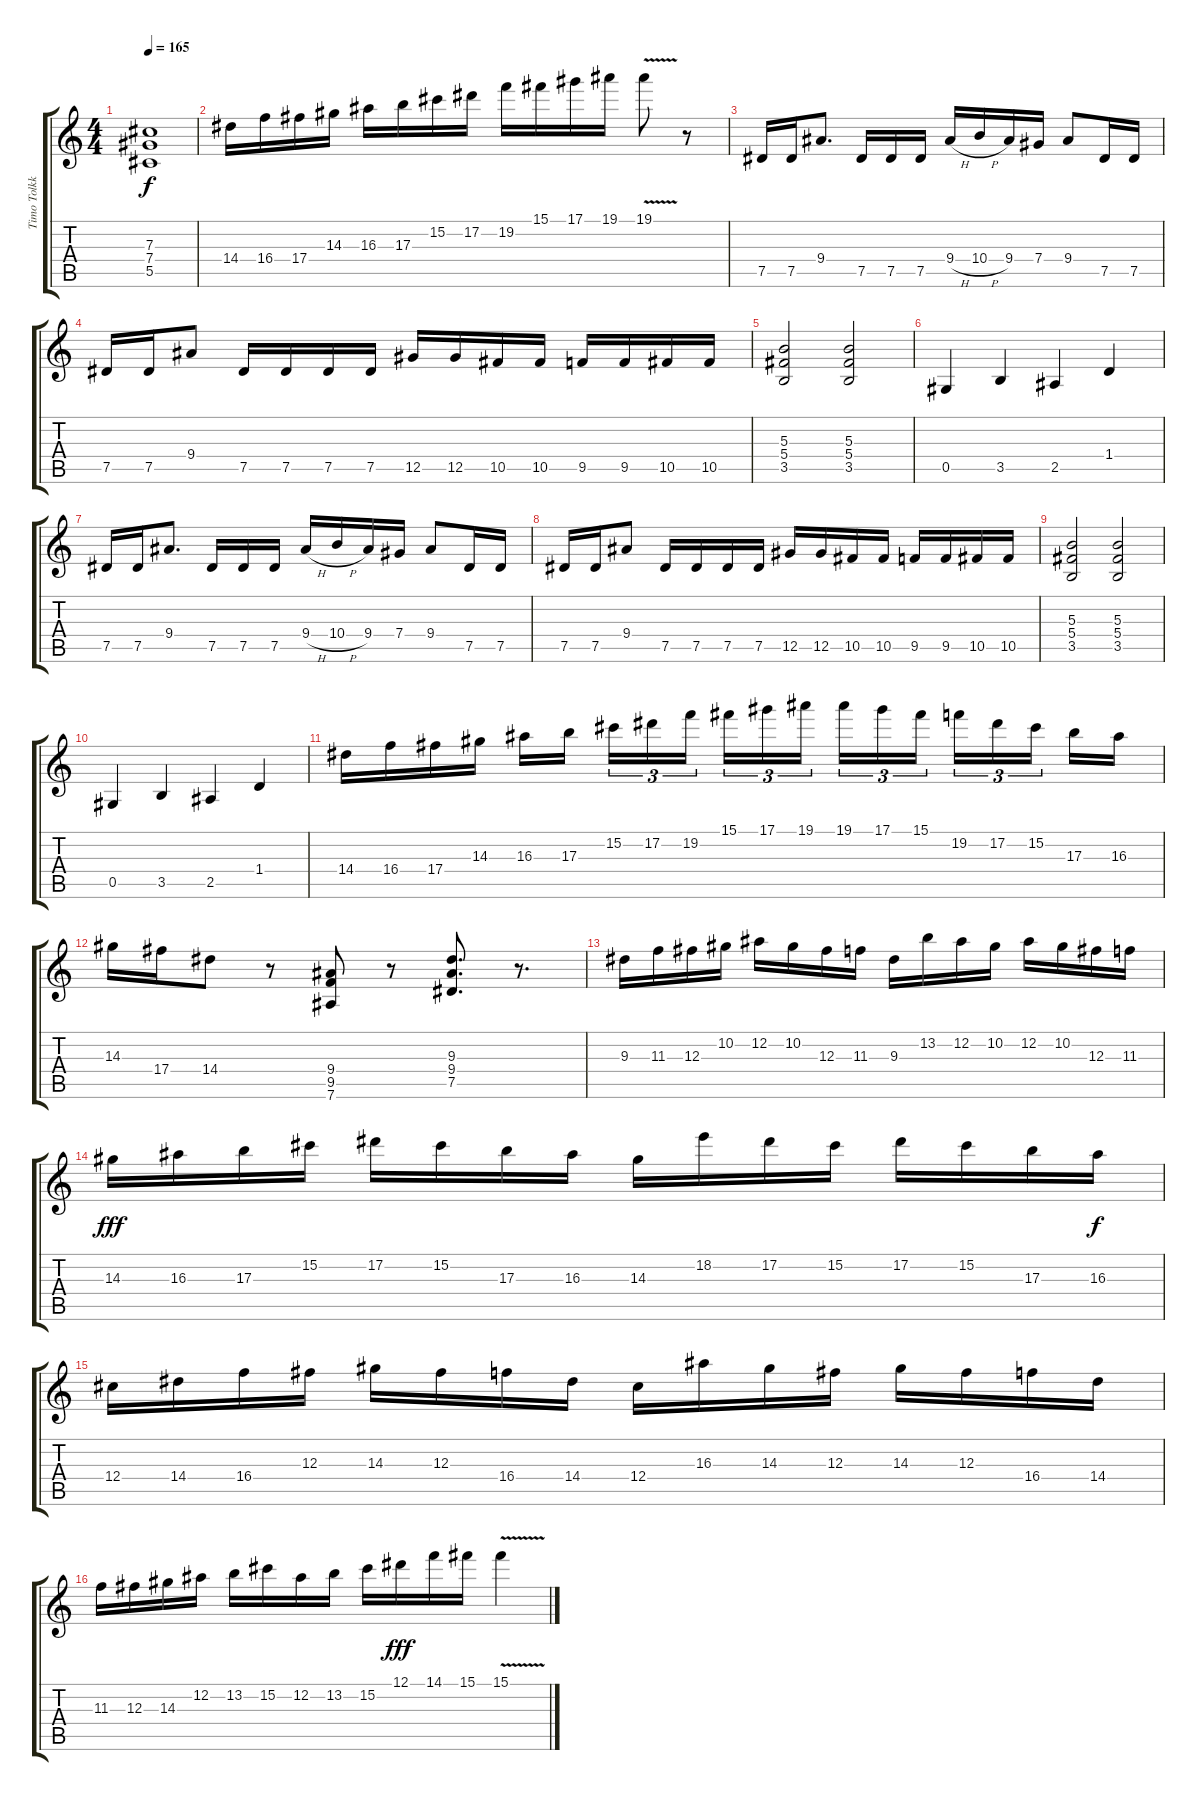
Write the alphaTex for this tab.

\track ("Timo Tolkki" "Timo Tolkk") {instrument distortionguitar}
\staff {score tabs}
\tuning (Eb4 Bb3 Gb3 Db3 Ab2 Eb2) {hide}
\ts (4 4)
\tempo 165
\clef g2
\ks c
(7.3 7.4 5.5).1{dy f} |
14.4.16 16.4.16 17.4.16 14.3.16 16.3.16 17.3.16 15.2.16 17.2.16 19.2.16 15.1.16 17.1.16 19.1.16 19.1{v}.8 r.8 |
7.5.16 7.5.16 9.4.8{d} 7.5.16 7.5.16 7.5.16 9.4{h}.16 10.4{h}.16 9.4.16 7.4.16 9.4.8 7.5.16 7.5.16 |
7.5.16 7.5.16 9.4.8 7.5.16 7.5.16 7.5.16 7.5.16 12.5.16 12.5.16 10.5.16 10.5.16 9.5.16 9.5.16 10.5.16 10.5.16 |
(5.3 5.4 3.5).2 (5.3 5.4 3.5).2 |
0.5.4 3.5.4 2.5.4 1.4.4 |
7.5.16 7.5.16 9.4.8{d} 7.5.16 7.5.16 7.5.16 9.4{h}.16 10.4{h}.16 9.4.16 7.4.16 9.4.8 7.5.16 7.5.16 |
7.5.16 7.5.16 9.4.8 7.5.16 7.5.16 7.5.16 7.5.16 12.5.16 12.5.16 10.5.16 10.5.16 9.5.16 9.5.16 10.5.16 10.5.16 |
(5.3 5.4 3.5).2 (5.3 5.4 3.5).2 |
0.5.4 3.5.4 2.5.4 1.4.4 |
14.4.16 16.4.16 17.4.16 14.3.16 16.3.16 17.3.16 15.2.16{tu (3 2)} 17.2.16{tu (3 2)} 19.2.16{tu (3 2)} 15.1.16{tu (3 2)} 17.1.16{tu (3 2)} 19.1.16{tu (3 2)} 19.1.16{tu (3 2)} 17.1.16{tu (3 2)} 15.1.16{tu (3 2)} 19.2.16{tu (3 2)} 17.2.16{tu (3 2)} 15.2.16{tu (3 2)} 17.3.16 16.3.16 |
14.3.16 17.4.16 14.4.8 r.8 (9.4 9.5 7.6).8 r.8 (9.3 9.4 7.5).8{d} r.8{d} |
9.3.16 11.3.16 12.3.16 10.2.16 12.2.16 10.2.16 12.3.16 11.3.16 9.3.16 13.2.16 12.2.16 10.2.16 12.2.16 10.2.16 12.3.16 11.3.16 |
14.3.16{dy fff} 16.3.16 17.3.16 15.2.16 17.2.16 15.2.16 17.3.16 16.3.16 14.3.16 18.2.16 17.2.16 15.2.16 17.2.16 15.2.16 17.3.16 16.3.16{dy f} |
12.4.16 14.4.16 16.4.16 12.3.16 14.3.16 12.3.16 16.4.16 14.4.16 12.4.16 16.3.16 14.3.16 12.3.16 14.3.16 12.3.16 16.4.16 14.4.16 |
11.3.16 12.3.16 14.3.16 12.2.16 13.2.16 15.2.16 12.2.16 13.2.16 15.2.16 12.1.16{dy fff} 14.1.16 15.1.16 15.1{v}.4
